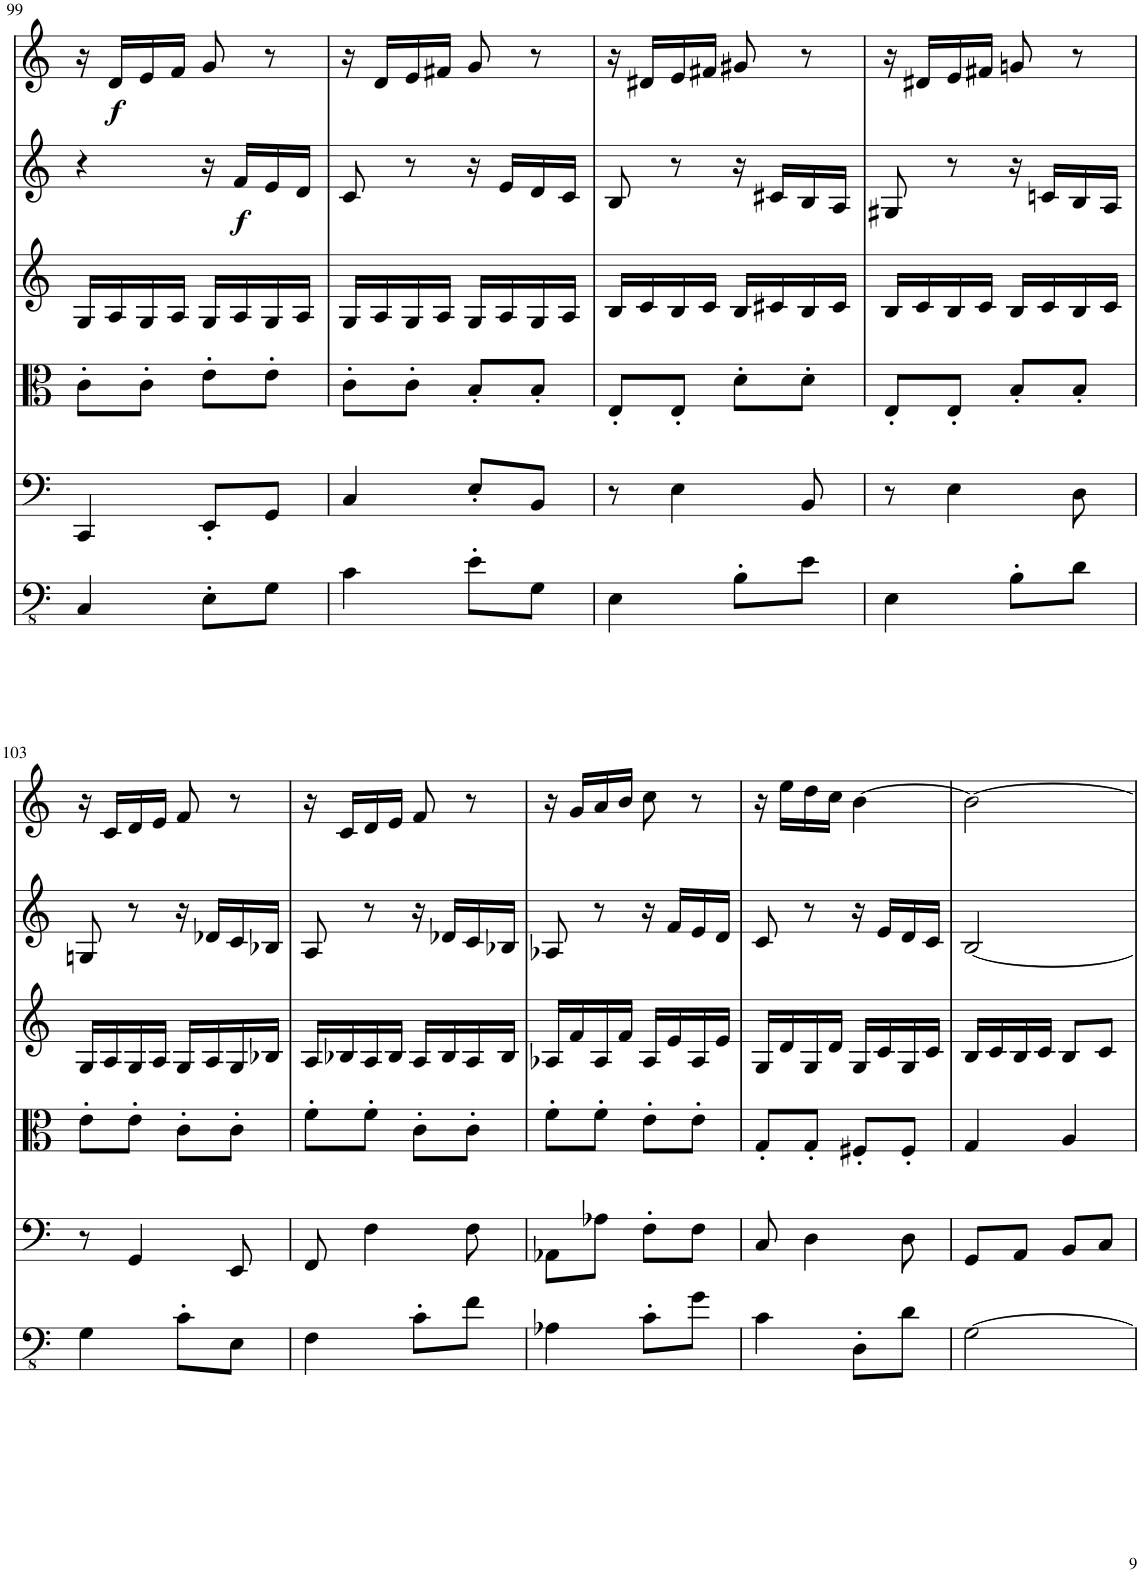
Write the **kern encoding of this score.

**kern	**kern	**kern	**kern	**kern	**dynam	**kern	**dynam	**kern	**dynam
*part7	*part6	*part5	*part4	*part3	*part3	*part2	*part2	*part1	*part1
*staff7	*staff6	*staff5	*staff4	*staff3	*staff3	*staff2	*staff2	*staff1	*staff1
*I"Piano	*I"Piano	*I"Piano	*I"Piano	*I"Piano	*	*I"Piano	*	*I"Piano	*
*	*I'Pno	*	*	*	*	*	*	*I'Pno	*
!!LO:PB:g=z
*clefFv4	*clefF4	*clefC3	*clefG2	*clefG2	*	*clefG2	*	*clefG2	*
*k[]	*k[]	*k[]	*k[]	*k[]	*	*k[]	*	*k[]	*
*M2/4	*M2/4	*M2/4	*M2/4	*M2/4	*	*M2/4	*	*M2/4	*
=99	=99	=99	=99	=99	=99	=99	=99	=99	=99
4CC/	4CC/	8c'\L	16G/LL	4r	.	16r	.	4r	.
!	!	!	!	!	!	!	!LO:DY:b	!	!
.	.	.	16A/	.	.	16d/LL	f	.	.
.	.	8c'\J	16G/	.	.	16e/	.	.	.
.	.	.	16A/JJ	.	.	16f/JJ	.	.	.
8EE'\L	8EE'/L	8e'\L	16G/LL	16r	.	8g/	.	16r	.
!	!	!	!	!	!LO:DY:b	!	!	!	!LO:DY:b
.	.	.	16A/	16f/LL	f	.	.	16f/LL	f
8GG\J	8GG/J	8e'\J	16G/	16e/	.	8r	.	16e/	.
.	.	.	16A/JJ	16d/JJ	.	.	.	16d/JJ	.
=100	=100	=100	=100	=100	=100	=100	=100	=100	=100
4C\	4C/	8c'\L	16G/LL	8c/	.	16r	.	8c	.
.	.	.	16A/	.	.	16d/LL	.	.	.
.	.	8c'\J	16G/	8r	.	16e/	.	8r	.
.	.	.	16A/JJ	.	.	16f#X/JJ	.	.	.
8E'\L	8E'/L	8B'/L	16G/LL	16r	.	8g/	.	16r	.
.	.	.	16A/	16e/LL	.	.	.	16e/LL	.
8GG\J	8BB/J	8B'/J	16G/	16d/	.	8r	.	16d/	.
.	.	.	16A/JJ	16c/JJ	.	.	.	16c/JJ	.
=101	=101	=101	=101	=101	=101	=101	=101	=101	=101
4EE\	8r	8E'/L	16B/LL	8B/	.	16r	.	8B	.
.	.	.	16c/	.	.	16d#X/LL	.	.	.
.	4E\	8E'/J	16B/	8r	.	16e/	.	8r	.
.	.	.	16c/JJ	.	.	16f#X/JJ	.	.	.
8BB'\L	.	8d'\L	16B/LL	16r	.	8g#X/	.	16r	.
.	.	.	16c#X/	16c#X/LL	.	.	.	16c#X/LL	.
8E\J	8BB/	8d'\J	16B/	16B/	.	8r	.	16B/	.
.	.	.	16c#/JJ	16A/JJ	.	.	.	16A/JJ	.
=102	=102	=102	=102	=102	=102	=102	=102	=102	=102
4EE\	8r	8E'/L	16B/LL	8G#X/	.	16r	.	8G#X	.
.	.	.	16c/	.	.	16d#X/LL	.	.	.
.	4E\	8E'/J	16B/	8r	.	16e/	.	8r	.
.	.	.	16c/JJ	.	.	16f#X/JJ	.	.	.
8BB'\L	.	8B'/L	16B/LL	16r	.	8gn/	.	16r	.
.	.	.	16c/	16cn/LL	.	.	.	16cn/LL	.
8D\J	8D\	8B'/J	16B/	16B/	.	8r	.	16B/	.
.	.	.	16c/JJ	16A/JJ	.	.	.	16A/JJ	.
!!LO:LB:g=z
=103	=103	=103	=103	=103	=103	=103	=103	=103	=103
4GG\	8r	8e'\L	16G/LL	8Gn/	.	16r	.	8Gn	.
.	.	.	16A/	.	.	16c/LL	.	.	.
.	4GG/	8e'\J	16G/	8r	.	16d/	.	8r	.
.	.	.	16A/JJ	.	.	16e/JJ	.	.	.
8C'\L	.	8c'\L	16G/LL	16r	.	8f/	.	16r	.
.	.	.	16A/	16d-X/LL	.	.	.	16d-X/LL	.
8EE\J	8EE/	8c'\J	16G/	16c/	.	8r	.	16c/	.
.	.	.	16B-X/JJ	16B-X/JJ	.	.	.	16B-X/JJ	.
=104	=104	=104	=104	=104	=104	=104	=104	=104	=104
4FF\	8FF/	8f'\L	16A/LL	8A/	.	16r	.	8A	.
.	.	.	16B-X/	.	.	16c/LL	.	.	.
.	4F\	8f'\J	16A/	8r	.	16d/	.	8r	.
.	.	.	16B-/JJ	.	.	16e/JJ	.	.	.
8C'\L	.	8c'\L	16A/LL	16r	.	8f/	.	16r	.
.	.	.	16B-/	16d-X/LL	.	.	.	16d-X/LL	.
8F\J	8F\	8c'\J	16A/	16c/	.	8r	.	16c/	.
.	.	.	16B-/JJ	16B-X/JJ	.	.	.	16B-X/JJ	.
=105	=105	=105	=105	=105	=105	=105	=105	=105	=105
4AA-X\	8AA-X\L	8f'\L	16A-X/LL	8A-X/	.	16r	.	8A-X	.
.	.	.	16f/	.	.	16g/LL	.	.	.
.	8A-X\J	8f'\J	16A-/	8r	.	16a/	.	8r	.
.	.	.	16f/JJ	.	.	16b/JJ	.	.	.
8C'\L	8F'\L	8e'\L	16A-/LL	16r	.	8cc\	.	16r	.
.	.	.	16e/	16f/LL	.	.	.	16f/LL	.
8G\J	8F\J	8e'\J	16A-/	16e/	.	8r	.	16e/	.
.	.	.	16e/JJ	16d/JJ	.	.	.	16d/JJ	.
=106	=106	=106	=106	=106	=106	=106	=106	=106	=106
4C\	8C/	8G'/L	16G/LL	8c/	.	16r	.	8c	.
.	.	.	16d/	.	.	16ee\LL	.	.	.
.	4D\	8G'/J	16G/	8r	.	16dd\	.	8r	.
.	.	.	16d/JJ	.	.	16cc\JJ	.	.	.
8DD'\L	.	8F#X'/L	16G/LL	16r	.	[4b\	.	16r	.
.	.	.	16c/	16e/LL	.	.	.	16e/LL	.
8D\J	8D\	8F#'/J	16G/	16d/	.	.	.	16d/	.
.	.	.	16c/JJ	16c/JJ	.	.	.	16c/JJ	.
=107	=107	=107	=107	=107	=107	=107	=107	=107	=107
[2GG\	8GG/L	4G/	16B/LL	[2B/	.	2b\_	.	[2B	.
.	.	.	16c/	.	.	.	.	.	.
.	8AA/J	.	16B/	.	.	.	.	.	.
.	.	.	16c/JJ	.	.	.	.	.	.
.	8BB/L	4A/	8B/L	.	.	.	.	.	.
.	8C/J	.	8c/J	.	.	.	.	.	.
=	=	=	=	=	=	=	=	=	=
*-	*-	*-	*-	*-	*-	*-	*-	*-	*-
